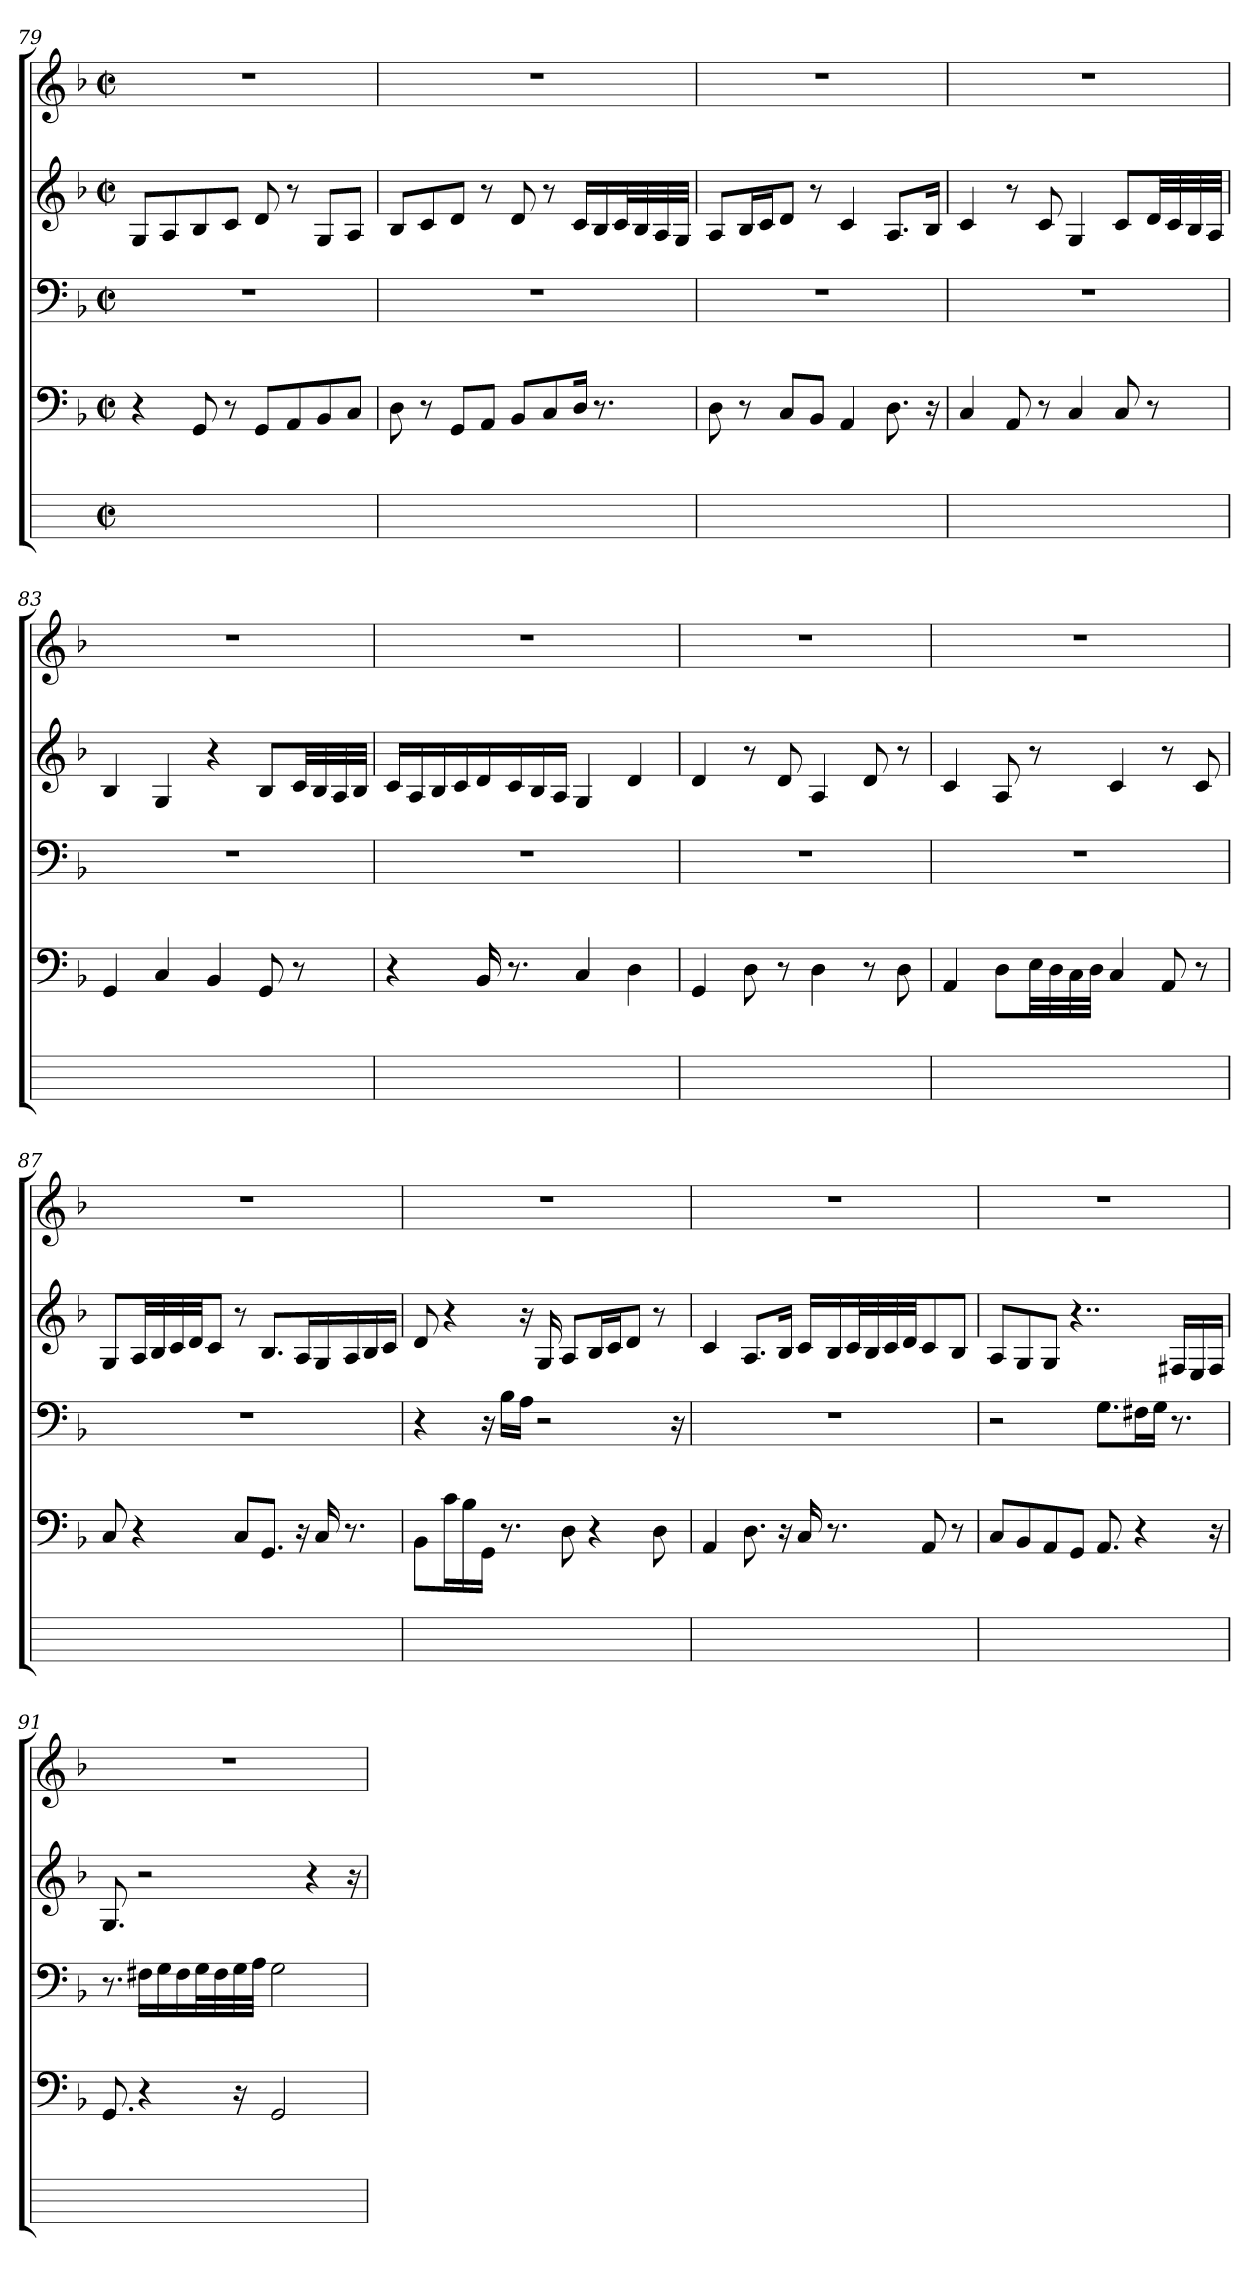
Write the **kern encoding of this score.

**kern	**kern	**kern	**kern	**kern
*part5	*part4	*part3	*part2	*part1
*staff5	*staff4	*staff3	*staff2	*staff1
*	*clefF4	*clefF4	*clefG2	*clefG2
*	*k[b-]	*k[b-]	*k[b-]	*k[b-]
*	*F:	*F:	*F:	*F:
*M2/2	*M2/2	*M2/2	*M2/2	*M2/2
*met(c|)	*met(c|)	*met(c|)	*met(c|)	*met(c|)
=79	=79	=79	=79	=79
1ryy	4r	1r	8GL	1r
.	.	.	8A	.
.	8GG	.	8B-	.
.	8r	.	8cJ	.
.	8GGL	.	8d	.
.	8AA	.	8r	.
.	8BB-	.	8GL	.
.	8CJ	.	8AJ	.
=80	=80	=80	=80	=80
1ryy	8D	1r	8B-L	1r
.	8r	.	8c	.
.	8GGL	.	8dJ	.
.	8AAJ	.	8r	.
.	8BB-L	.	8di	.
.	8C	.	8r	.
.	16DJk	.	16cLL	.
.	8.r	.	16B-j	.
.	.	.	32ciL	.
.	.	.	32B-j	.
.	.	.	32Aj	.
.	.	.	32GjJJJ	.
=81	=81	=81	=81	=81
1ryy	8Di	1r	8AL	1r
.	8r	.	16B-jL	.
.	.	.	16cjJ	.
.	8CL	.	8dJ	.
.	8BB-J	.	8r	.
.	4AA	.	4c	.
.	8.D	.	8.AL	.
.	16r	.	16B-jJk	.
=82	=82	=82	=82	=82
1ryy	4C	1r	4c	1r
.	8AA	.	8r	.
.	8r	.	8c	.
.	4C	.	4G	.
.	8C	.	8cL	.
.	8r	.	32djLL	.
.	.	.	32cj	.
.	.	.	32B-j	.
.	.	.	32AjJJJ	.
=83	=83	=83	=83	=83
1ryy	4GG	1r	4B-	1r
.	4C	.	4G	.
.	4BB-	.	4r	.
.	8GG	.	8B-L	.
.	8r	.	32cjLL	.
.	.	.	32B-j	.
.	.	.	32Aj	.
.	.	.	32B-jJJJ	.
=84	=84	=84	=84	=84
1ryy	4r	1r	16cLL	1r
.	.	.	16Aj	.
.	.	.	16B-j	.
.	.	.	16cj	.
.	16BB-	.	16d	.
.	8.r	.	16cj	.
.	.	.	16B-j	.
.	.	.	16AjJJ	.
.	4C	.	4G	.
.	4D	.	4d	.
=85	=85	=85	=85	=85
1ryy	4GG	1r	4d	1r
.	8D	.	8r	.
.	8r	.	8d	.
.	4D	.	4A	.
.	8r	.	8d	.
.	8D	.	8r	.
=86	=86	=86	=86	=86
1ryy	4AA	1r	4c	1r
.	8DL	.	8A	.
.	32EjLL	.	8r	.
.	32Dj	.	.	.
.	32Cj	.	.	.
.	32DjJJJ	.	.	.
.	4C	.	4c	.
.	8AA	.	8r	.
.	8r	.	8c	.
=87	=87	=87	=87	=87
1ryy	8C	1r	8GL	1r
.	4r	.	32AjLL	.
.	.	.	32B-j	.
.	.	.	32cj	.
.	.	.	32djJJ	.
.	.	.	8cJ	.
.	8CL	.	8r	.
.	8.GGJ	.	8.B-L	.
.	16r	.	16AjL	.
.	16C	.	16G	.
.	8.r	.	16Aj	.
.	.	.	16B-j	.
.	.	.	16cjJJ	.
=88	=88	=88	=88	=88
1ryy	8BB-L	4r	8d	1r
.	16cjL	.	4r	.
.	16B-j	.	.	.
.	16GGJJ	16r	.	.
.	8.r	16B-jLL	.	.
.	.	16AZJJ	16r	.
.	.	2r	16Gj	.
.	8D	.	8AL	.
.	4r	.	16B-jL	.
.	.	.	16cjJ	.
.	.	.	8dJ	.
.	8D	.	8r	.
.	.	16r	.	.
=89	=89	=89	=89	=89
1ryy	4AA	1r	4c	1r
.	8.D	.	8.AL	.
.	16r	.	16B-jJk	.
.	16C	.	16cLL	.
.	8.r	.	16B-j	.
.	.	.	32cjL	.
.	.	.	32B-j	.
.	.	.	32cj	.
.	.	.	32djJJ	.
.	8AA	.	8ci	.
.	8r	.	8B-J	.
=90	=90	=90	=90	=90
1ryy	8CL	2r	8AL	1r
.	8BB-	.	8G	.
.	8AA	.	8GJ	.
.	8GGJ	.	4..r	.
.	8.AA	8.GiL	.	.
.	4r	16F#XjL	.	.
.	.	16GiJJ	.	.
.	.	8.r	16F#jLL	.
.	.	.	16Ej	.
.	16r	.	16F#jJJ	.
=91	=91	=91	=91	=91
1ryy	8.GG	8.r	8.G	1r
.	4r	16F#XjLL	2r	.
.	.	16Gj	.	.
.	.	16F#j	.	.
.	.	32GjL	.	.
.	.	32F#j	.	.
.	16r	32Gj	.	.
.	.	32AjJJJ	.	.
.	2GGi	2G	.	.
.	.	.	4r	.
.	.	.	16r	.
=	=	=	=	=
*-	*-	*-	*-	*-
